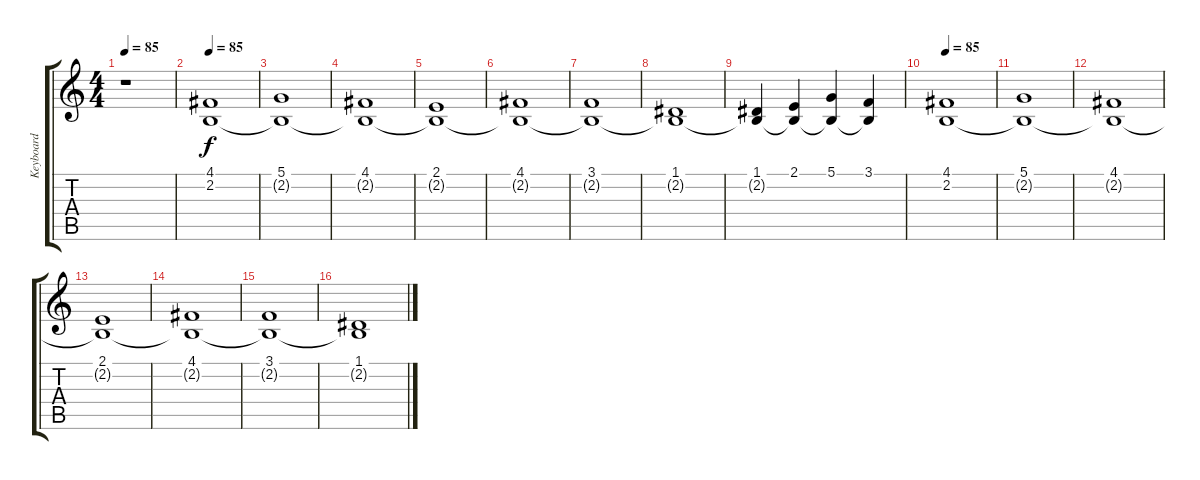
\track ("Keyboard" "Keyboard") {instrument stringensemble2}
\staff {score tabs}
\tuning (D4 A3 F3 C3 G2 D2) {hide}
\ts (4 4)
\tempo 85
\clef g2
\ks c
r.1{dy f} |
\tempo 85
(4.1 2.2).1{volume 11 instrument stringensemble1} |
(5.1 2.2{t}).1 |
(4.1 2.2{t}).1 |
(2.1 2.2{t}).1 |
(4.1 2.2{t}).1 |
(3.1 2.2{t}).1 |
(1.1 2.2{t}).1 |
(1.1 2.2{t}).4 (2.1 2.2{t}).4 (5.1 2.2{t}).4 (3.1 2.2{t}).4 |
\tempo 85
(4.1 2.2).1{volume 11 instrument stringensemble1} |
(5.1 2.2{t}).1 |
(4.1 2.2{t}).1 |
(2.1 2.2{t}).1 |
(4.1 2.2{t}).1 |
(3.1 2.2{t}).1 |
(1.1 2.2{t}).1
